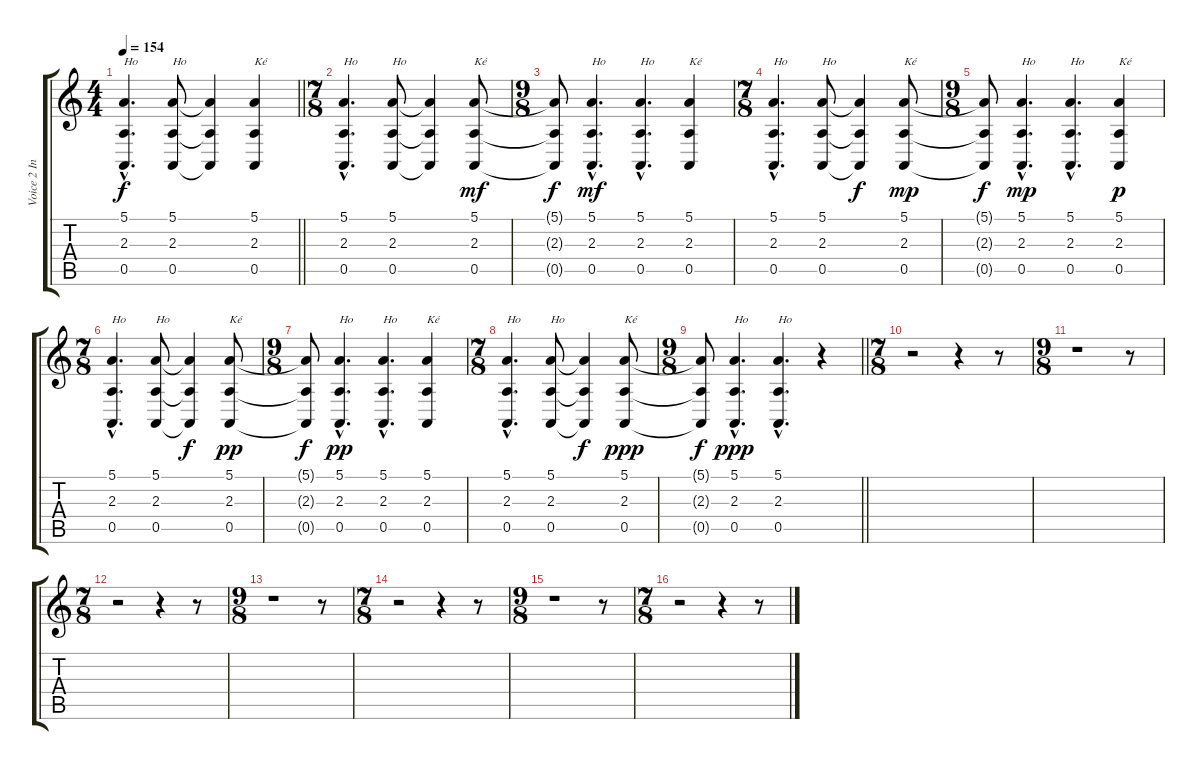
\track ("Voice 2 Indian" "Voice 2 In") {instrument voiceoohs}
\staff {score tabs}
\tuning (E4 B3 G3 D3 A2 E2) {hide}
\ts (4 4)
\tempo 154
\clef g2
\barLineRight lightlight
\ks c
(5.1{hac} 2.3{hac} 0.5{hac}).4{d txt "Ho" dy f} (5.1 2.3 0.5).8{txt "Ho"} (5.1{t} 2.3{t} 0.5{t}).4 (5.1 2.3 0.5).4{txt "Ké"} |
\ts (7 8)
(5.1{hac} 2.3{hac} 0.5{hac}).4{d txt "Ho"} (5.1 2.3 0.5).8{txt "Ho"} (5.1{t} 2.3{t} 0.5{t}).4 (5.1 2.3 0.5).8{txt "Ké" dy mf} |
\ts (9 8)
(5.1{t} 2.3{t} 0.5{t}).8{dy f} (5.1{hac} 2.3{hac} 0.5{hac}).4{d txt "Ho" dy mf} (5.1{hac} 2.3{hac} 0.5{hac}).4{d txt "Ho"} (5.1 2.3 0.5).4{txt "Ké"} |
\ts (7 8)
(5.1{hac} 2.3{hac} 0.5{hac}).4{d txt "Ho"} (5.1 2.3 0.5).8{txt "Ho"} (5.1{t} 2.3{t} 0.5{t}).4{dy f} (5.1 2.3 0.5).8{txt "Ké" dy mp} |
\ts (9 8)
(5.1{t} 2.3{t} 0.5{t}).8{dy f} (5.1{hac} 2.3{hac} 0.5{hac}).4{d txt "Ho" dy mp} (5.1{hac} 2.3{hac} 0.5{hac}).4{d txt "Ho"} (5.1 2.3 0.5).4{txt "Ké" dy p} |
\ts (7 8)
(5.1{hac} 2.3{hac} 0.5{hac}).4{d txt "Ho"} (5.1 2.3 0.5).8{txt "Ho"} (5.1{t} 2.3{t} 0.5{t}).4{dy f} (5.1 2.3 0.5).8{txt "Ké" dy pp} |
\ts (9 8)
(5.1{t} 2.3{t} 0.5{t}).8{dy f} (5.1{hac} 2.3{hac} 0.5{hac}).4{d txt "Ho" dy pp} (5.1{hac} 2.3{hac} 0.5{hac}).4{d txt "Ho"} (5.1 2.3 0.5).4{txt "Ké"} |
\ts (7 8)
(5.1{hac} 2.3{hac} 0.5{hac}).4{d txt "Ho"} (5.1 2.3 0.5).8{txt "Ho"} (5.1{t} 2.3{t} 0.5{t}).4{dy f} (5.1 2.3 0.5).8{txt "Ké" dy ppp} |
\ts (9 8)
\barLineRight lightlight
(5.1{t} 2.3{t} 0.5{t}).8{dy f} (5.1{hac} 2.3{hac} 0.5{hac}).4{d txt "Ho" dy ppp} (5.1{hac} 2.3{hac} 0.5{hac}).4{d txt "Ho"} r.4 |
\ts (7 8)
r.2 r.4 r.8 |
\ts (9 8)
r.1 r.8 |
\ts (7 8)
r.2 r.4 r.8 |
\ts (9 8)
r.1 r.8 |
\ts (7 8)
r.2 r.4 r.8 |
\ts (9 8)
r.1 r.8 |
\ts (7 8)
r.2 r.4 r.8
